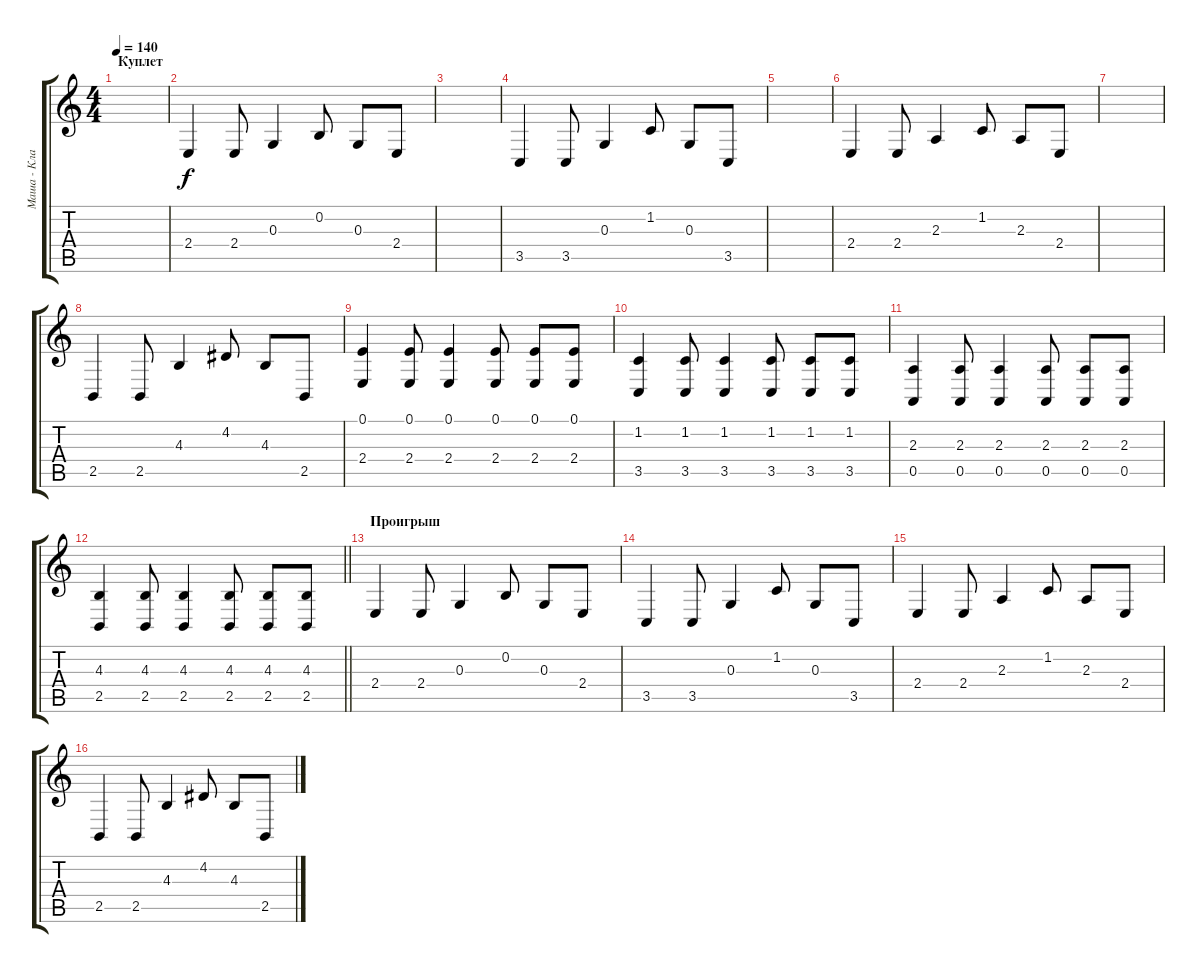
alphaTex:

\track ("Маша - Клавиши" "Маша - Кла") {instrument electricgrandpiano}
\staff {score tabs}
\tuning (E4 B3 G3 D3 A2 E2) {hide}
\ts (4 4)
\section ("" "Куплет")
\tempo 140
\clef g2
\ks c
|
2.4.4 2.4.8 0.3.4 0.2.8 0.3.8 2.4.8 |
|
3.5.4 3.5.8 0.3.4 1.2.8 0.3.8 3.5.8 |
|
2.4.4 2.4.8 2.3.4 1.2.8 2.3.8 2.4.8 |
|
2.5.4 2.5.8 4.3.4 4.2.8 4.3.8 2.5.8 |
(0.1 2.4).4 (0.1 2.4).8 (0.1 2.4).4 (0.1 2.4).8 (0.1 2.4).8 (0.1 2.4).8 |
(1.2 3.5).4 (1.2 3.5).8 (1.2 3.5).4 (1.2 3.5).8 (1.2 3.5).8 (1.2 3.5).8 |
(2.3 0.5).4 (2.3 0.5).8 (2.3 0.5).4 (2.3 0.5).8 (2.3 0.5).8 (2.3 0.5).8 |
\barLineRight lightlight
(4.3 2.5).4 (4.3 2.5).8 (4.3 2.5).4 (4.3 2.5).8 (4.3 2.5).8 (4.3 2.5).8 |
\section ("" "Проигрыш")
2.4.4 2.4.8 0.3.4 0.2.8 0.3.8 2.4.8 |
3.5.4 3.5.8 0.3.4 1.2.8 0.3.8 3.5.8 |
2.4.4 2.4.8 2.3.4 1.2.8 2.3.8 2.4.8 |
2.5.4 2.5.8 4.3.4 4.2.8 4.3.8 2.5.8
